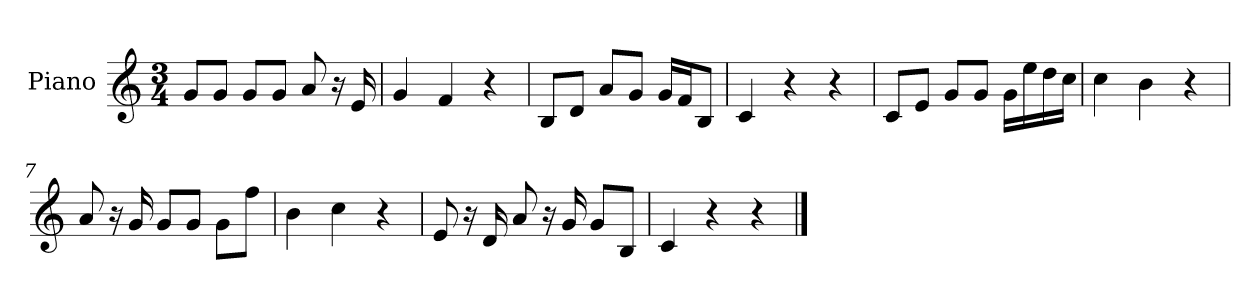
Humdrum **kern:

**kern
*part1
*staff1
*I"Piano
*I'P-no
*clefG2
*k[]
*M3/4
*MM92
=1
8g/L
8g/J
8g/L
8g/J
8a/
16r
16e/
=2
4g/
4f/
4r
=3
8B/L
8d/J
8a/L
8g/J
16g/LL
16f/J
8B/J
=4
4c/
4r
4r
=5
8c/L
8e/J
8g/L
8g/J
16g\LL
16ee\
16dd\
16cc\JJ
=6
4cc\
4b\
4r
!!LO:LB:g=z
=7
8a/
16r
16g/
8g/L
8g/J
8g\L
8ff\J
=8
4b\
4cc\
4r
=9
8e/
16r
16d/
8a/
16r
16g/
8g/L
8B/J
=10
4c/
4r
4r
==
*-
